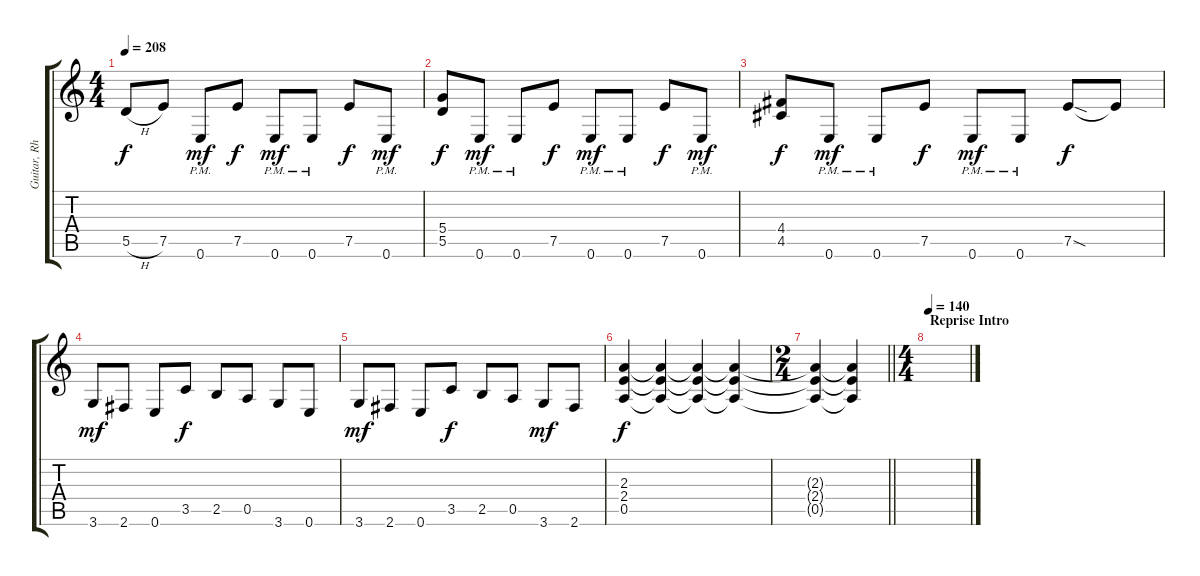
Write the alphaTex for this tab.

\track ("Guitar, Rhythm" "Guitar, Rh") {instrument overdrivenguitar}
\staff {score tabs}
\tuning (E4 B3 G3 D3 A2 E2) {hide}
\ts (4 4)
\tempo 208
\clef g2
\ks c
5.5{h}.8{dy f} 7.5.8 0.6{pm}.8{dy mf} 7.5.8{dy f} 0.6{pm}.8{dy mf} 0.6{pm}.8 7.5.8{dy f} 0.6{pm}.8{dy mf} |
(5.4 5.5).8{dy f} 0.6{pm}.8{dy mf} 0.6{pm}.8 7.5.8{dy f} 0.6{pm}.8{dy mf} 0.6{pm}.8 7.5.8{dy f} 0.6{pm}.8{dy mf} |
(4.4 4.5).8{dy f} 0.6{pm}.8{dy mf} 0.6{pm}.8 7.5.8{dy f} 0.6{pm}.8{dy mf} 0.6{pm}.8 7.5{sod}.8{dy f} 7.5{t}.8 |
3.6.8{dy mf} 2.6.8 0.6.8 3.5.8{dy f} 2.5.8 0.5.8 3.6.8 0.6.8 |
3.6.8{dy mf} 2.6.8 0.6.8 3.5.8{dy f} 2.5.8 0.5.8 3.6.8{dy mf} 2.6.8 |
(2.3 2.4 0.5).4{dy f} (2.3{t} 2.4{t} 0.5{t}).4 (2.3{t} 2.4{t} 0.5{t}).4 (2.3{t} 2.4{t} 0.5{t}).4 |
\ts (2 4)
\barLineRight lightlight
(2.3{t} 2.4{t} 0.5{t}).4 (2.3{t} 2.4{t} 0.5{t}).4 |
\ts (4 4)
\section ("" "Reprise Intro")
\tempo 140
